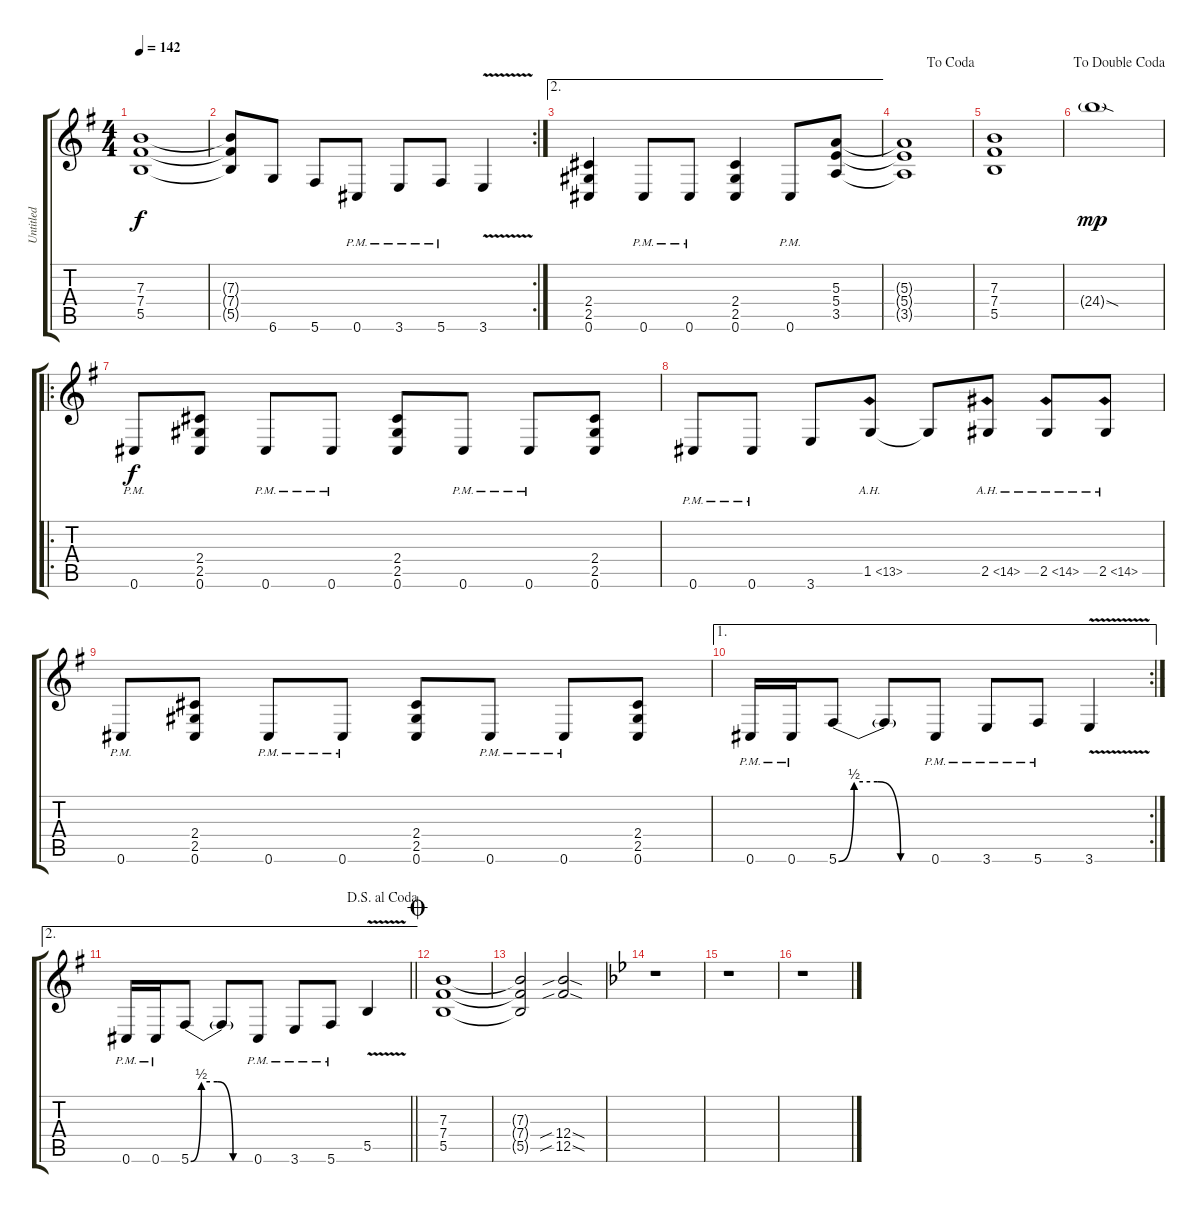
\track ("Untitled" "Untitled") {instrument distortionguitar}
\staff {score tabs}
\tuning (Db4 Ab3 E3 B2 Gb2 Db2) {hide}
\ts (4 4)
\tempo 142
\clef g2
\ks g
(7.3 7.4 5.5).1{dy f} |
\rc 2
(7.3{t} 7.4{t} 5.5{t}).8 6.6.8 5.6.8 0.6{pm}.8 3.6{pm}.8 5.6{pm}.8 3.6{v}.4 |
\ae 2
(2.4 2.5 0.6).4 0.6{pm}.8 0.6{pm}.8 (2.4 2.5 0.6).4 0.6{pm}.8 (5.3 5.4 3.5).8 |
\jump dacoda
(5.3{t} 5.4{t} 3.5{t}).1 |
(7.3 7.4 5.5).1 |
\jump dadoublecoda
24.4{sod g}.1{dy mp} |
\ro
0.6{pm}.8{dy f} (2.4 2.5 0.6).8 0.6{pm}.8 0.6{pm}.8 (2.4 2.5 0.6).8 0.6{pm}.8 0.6{pm}.8 (2.4 2.5 0.6).8 |
0.6{pm}.8 0.6{pm}.8 3.6.8 1.5{ah 12}.8 1.5{t}.8 2.5{ah 12}.8 2.5{ah 12}.8 2.5{ah 12}.8 |
0.6{pm}.8 (2.4 2.5 0.6).8 0.6{pm}.8 0.6{pm}.8 (2.4 2.5 0.6).8 0.6{pm}.8 0.6{pm}.8 (2.4 2.5 0.6).8 |
\ae 1
\rc 2
0.6{pm}.16 0.6{pm}.16 5.6{be (custom 0 0 10 2 25 2 40 0 60 0)}.8 5.6{t}.8 0.6{pm}.8 3.6{pm}.8 5.6{pm}.8 3.6{v}.4 |
\ae 2
\jump dalsegnoalcoda
\barLineRight lightlight
0.6{pm}.16 0.6{pm}.16 5.6{be (custom 0 0 10 2 25 2 40 0 60 0)}.8 5.6{t}.8 0.6{pm}.8 3.6{pm}.8 5.6{pm}.8 5.5{v}.4 |
\jump coda
(7.3 7.4 5.5).1 |
(7.3{t} 7.4{t} 5.5{t}).2 (12.4{sib sod} 12.5{sib sod}).2 |
\ks bb
r.1 |
r.1 |
r.1
